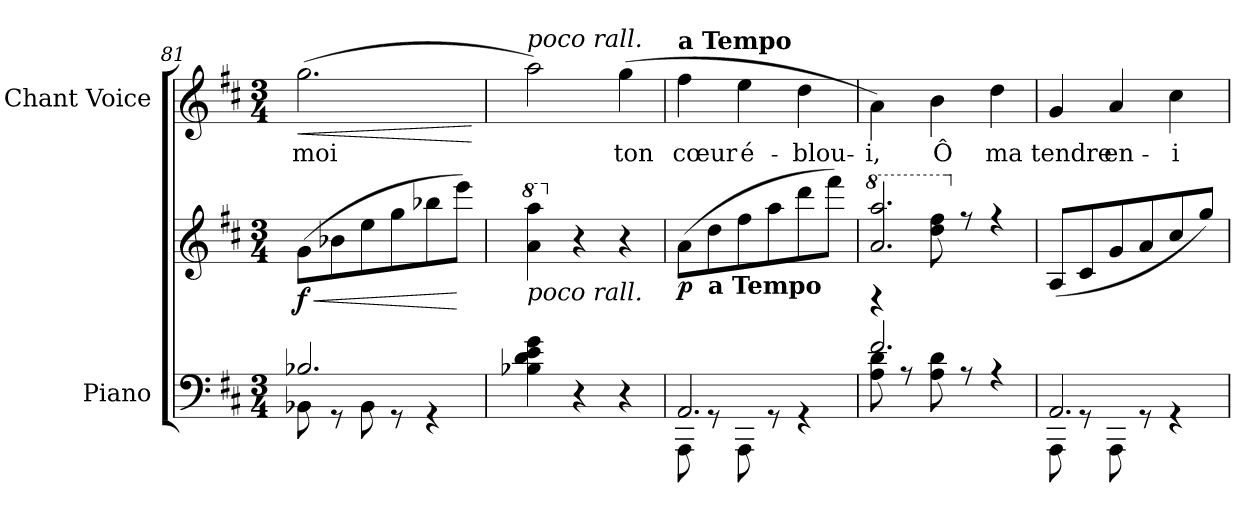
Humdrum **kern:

**kern	**kern	**dynam	**kern	**text	**dynam
*part2	*part2	*part2	*part1	*part1	*part1
*staff3	*staff2	*staff2/3	*staff1	*staff1	*staff1
*I"Piano	*	*	*I"Chant Voice	*	*
*I'Pno	*	*	*	*	*
*clefF4	*clefG2	*	*clefG2	*	*
*k[f#c#]	*k[f#c#]	*	*k[f#c#]	*	*
*M3/4	*M3/4	*	*M3/4	*	*
=81	=81	=81	=81	=81	=81
*^	*	*	*	*	*
!	!	!	!LO:HP:b	!	!LO:LY:b	!LO:HP:b
!	!	!	!LO:DY:n=1:b	!	!	!
2.B-X/	8BB-X:\	(>8g\L	< f	(>2.gg\	-moi	<
.	8r	8b-X\	.	.	.	.
.	8BB-\	8ee\	.	.	.	.
.	8r	8gg\	.	.	.	.
.	4r	8bb-X\	.	.	.	.
.	.	8eee\J)	[	.	.	.
*v	*v	*	*	*	*	*
.	.	.	.	.	[
=82	=82	=82	=82	=82	=82
*	*8va	*	*	*	*
*	*	*	*MM180	*	*
!	!	!	!LO:TX:a:i:t=poco rall.	!	!
!	!LO:TX:b:i:t=poco rall.	!	!	!	!
4B-X\ 4d\ 4e\ 4g\	4aa\ 4aaa\	.	2aa\)	.	.
*	*X8va	*	*	*	*
4r	4r	.	.	.	.
!	!	!	!	!LO:LY:b	!
4r	4r	.	(>4gg\	ton	.
!!LO:LB:g=z
=83	=83	=83	=83	=83	=83
*	*	*	*MM198	*	*
*^	*	*	*	*	*
!	!	!	!	!LO:TX:a:B:t=a Tempo	!	!
!	!	!	!LO:DY:b	!	!LO:LY:b	!
2.AA/	8AAA:\	(>8a\L	p	4ff#\	cœur	.
!	!	!LO:TX:b:B:t=a Tempo	!	!	!	!
.	8rGG	8dd\	.	.	.	.
!	!	!	!	!	!LO:LY:b	!
.	8AAA\	8ff#\	.	4ee\	é-	.
.	8rGG	8aa\	.	.	.	.
!	!	!	!	!	!LO:LY:b	!
.	4rGG	8ddd\	.	4dd\	-blou-	.
.	.	8fff#\J)	.	.	.	.
=84	=84	=84	=84	=84	=84	=84
*	*	*8va	*	*	*	*
*	*	*^	*	*	*	*
!	!	!	!	!	!	!LO:LY:b	!
2.f#/	8A\ 8d\	2.aa/ 2.aaa/	4re	.	4a\)	-i,	.
.	8rA	.	.	.	.	.	.
!	!	!	!	!	!	!LO:LY:b	!
.	8A\ 8d\	.	8ddd\ 8fff#\	.	4b\	Ô	.
*	*	*X8va	*	*	*	*	*
.	8rA	.	8rff	.	.	.	.
!	!	!	!	!	!	!LO:LY:b	!
.	4rA	.	4rff	.	4dd\	ma	.
=85	=85	=85	=85	=85	=85	=85	=85
!	!	!	!	!	!	!LO:LY:b	!
*	*	*v	*v	*	*	*	*
2.AA/	8AAA:\	(<8A/L	.	4g/	tendre	.
.	8rGG	8c#/	.	.	.	.
!	!	!	!	!	!LO:LY:b	!
.	8AAA\	8g/	.	4a/	en-	.
.	8rGG	8a/	.	.	.	.
!	!	!	!	!	!LO:LY:b	!
.	4rGG	8cc#/	.	4cc#\	-i-	.
.	.	8gg/J)	.	.	.	.
*v	*v	*	*	*	*	*
=	=	=	=	=	=
*-	*-	*-	*-	*-	*-
